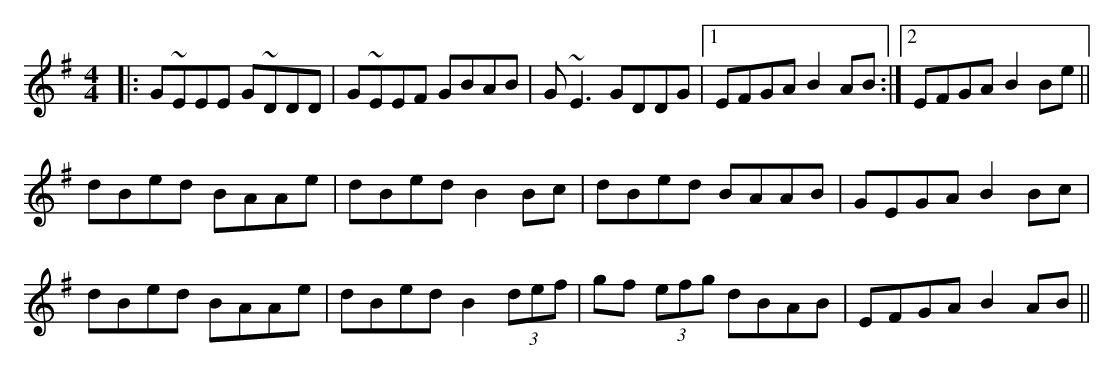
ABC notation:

X:1
M:4/4
K:Emin
|:G~EEE G~DDD|G~EEF GBAB|G~E3 GDDG|1 EFGA B2AB:|2 EFGA B2Be||
dBed BAAe|dBed B2Bc|dBed BAAB|GEGA B2Bc|
dBed BAAe|dBed B2 (3def|gf (3efg dBAB|EFGA B2AB||
